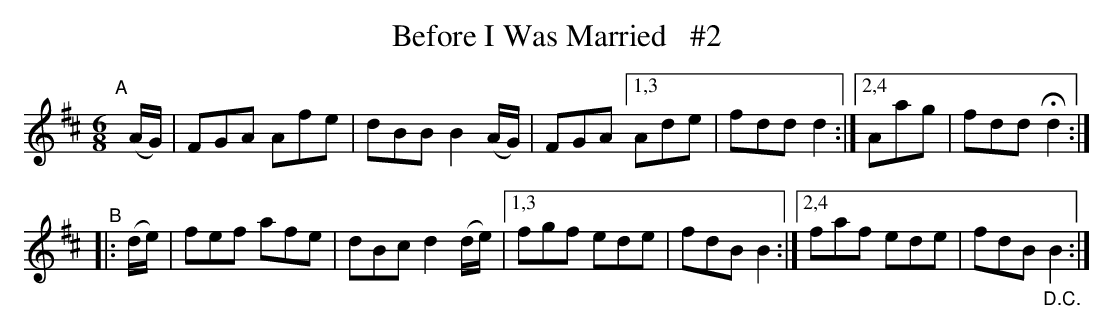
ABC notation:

X:1
T: Before I Was Married   #2
M: 6/8
L: 1/8
K: D
"^A"\
[|] (A/G/) | FGA Afe | dBB B2(A/G/) | FGA \
[1,3 Ade | fdd d2 :|[2,4 Aag | fdd Hd2 :|
"^B"\
|: (d/e/) | fef afe | dBc d2(d/e/) |\
[1,3 fgf ede | fdB B2 :|\
[2,4 faf ede | fdB "_D.C."B2 :|
